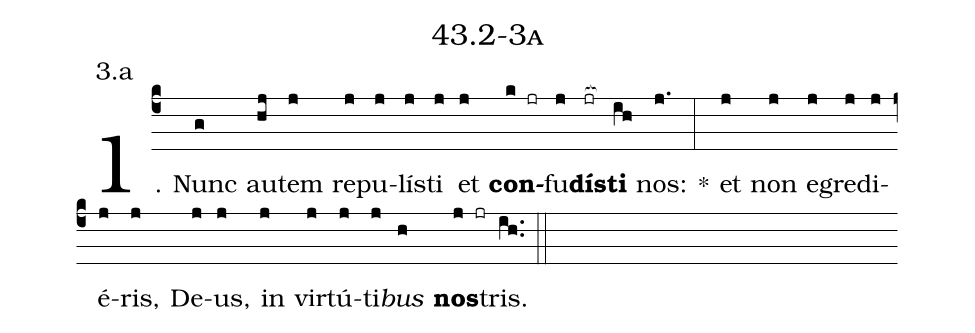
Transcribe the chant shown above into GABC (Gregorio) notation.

name: 43.2-3a;
annotation: 3.a;
%%
(c4)1. Nunc(g) au(hj)tem(j) re(j)pu(j)lís(j)ti(j) et(j) <b>con</b>(k jr)fu(j)<b>dís</b>(jr[ocb:1{])<b>ti</b>(ih[ocb:0}]) nos:(j.) *(:) et(j) non(j) e(j)gre(j)di(j)é(j)ris,(j) De(j)us,(j) in(j) vir(j)tú(j)ti(j)<i>bus</i>(h) <b>nos</b>(j jr)tris.(ih..) (::)
